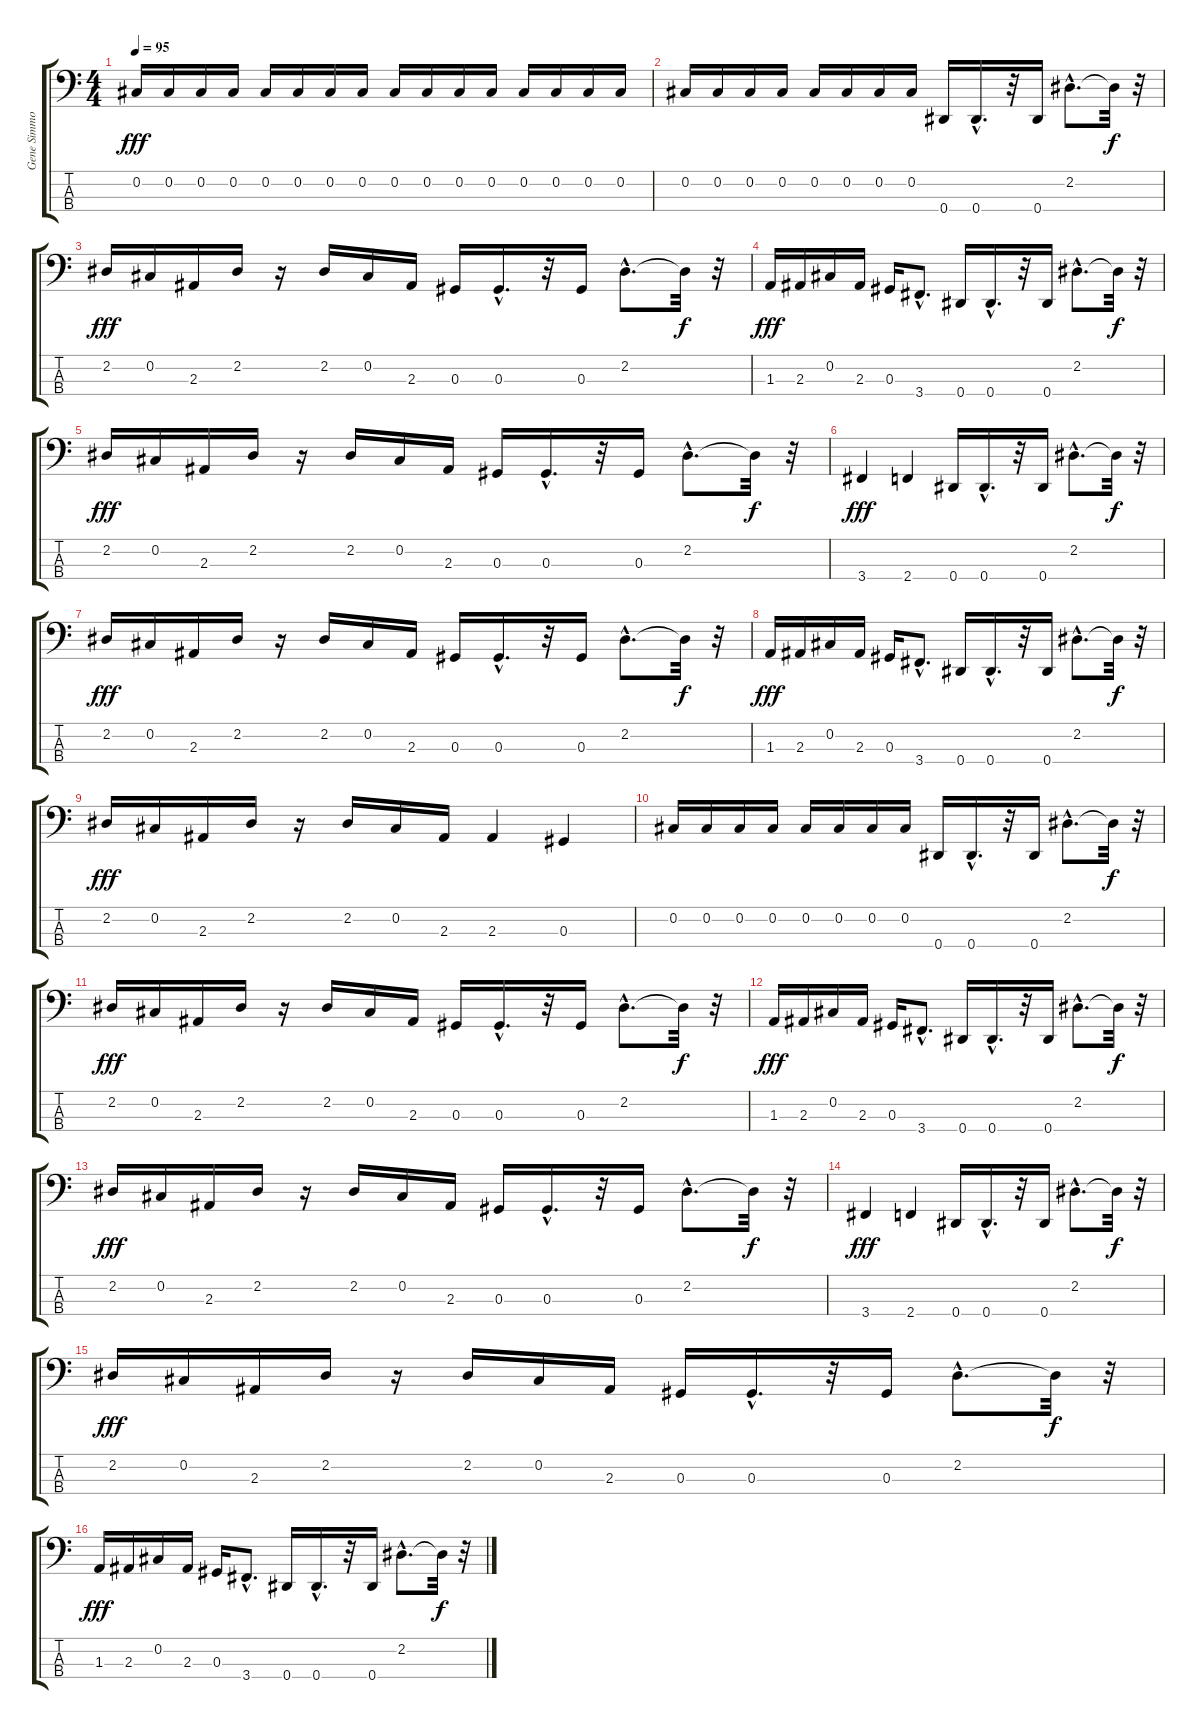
\track ("Gene Simmons" "Gene Simmo") {instrument electricbasspick}
\staff {score tabs}
\tuning (Gb2 Db2 Ab1 Eb1) {hide}
\ts (4 4)
\tempo 95
\clef f4
\ks c
0.2.16{dy fff} 0.2.16 0.2.16 0.2.16 0.2.16 0.2.16 0.2.16 0.2.16 0.2.16 0.2.16 0.2.16 0.2.16 0.2.16 0.2.16 0.2.16 0.2.16 |
0.2.16 0.2.16 0.2.16 0.2.16 0.2.16 0.2.16 0.2.16 0.2.16 0.4.16 0.4{hac}.16{d} r.32 0.4.16 2.2{hac}.8{d} 2.2{t}.32{dy f} r.32 |
2.2.16{dy fff} 0.2.16 2.3.16 2.2.16 r.16 2.2.16 0.2.16 2.3.16 0.3.16 0.3{hac}.16{d} r.32 0.3.16 2.2{hac}.8{d} 2.2{t}.32{dy f} r.32 |
1.3.16{dy fff} 2.3.16 0.2.16 2.3.16 0.3.16 3.4{hac}.8{d} 0.4.16 0.4{hac}.16{d} r.32 0.4.16 2.2{hac}.8{d} 2.2{t}.32{dy f} r.32 |
2.2.16{dy fff} 0.2.16 2.3.16 2.2.16 r.16 2.2.16 0.2.16 2.3.16 0.3.16 0.3{hac}.16{d} r.32 0.3.16 2.2{hac}.8{d} 2.2{t}.32{dy f} r.32 |
3.4.4{dy fff} 2.4.4 0.4.16 0.4{hac}.16{d} r.32 0.4.16 2.2{hac}.8{d} 2.2{t}.32{dy f} r.32 |
2.2.16{dy fff} 0.2.16 2.3.16 2.2.16 r.16 2.2.16 0.2.16 2.3.16 0.3.16 0.3{hac}.16{d} r.32 0.3.16 2.2{hac}.8{d} 2.2{t}.32{dy f} r.32 |
1.3.16{dy fff} 2.3.16 0.2.16 2.3.16 0.3.16 3.4{hac}.8{d} 0.4.16 0.4{hac}.16{d} r.32 0.4.16 2.2{hac}.8{d} 2.2{t}.32{dy f} r.32 |
2.2.16{dy fff} 0.2.16 2.3.16 2.2.16 r.16 2.2.16 0.2.16 2.3.16 2.3.4 0.3.4 |
0.2.16 0.2.16 0.2.16 0.2.16 0.2.16 0.2.16 0.2.16 0.2.16 0.4.16 0.4{hac}.16{d} r.32 0.4.16 2.2{hac}.8{d} 2.2{t}.32{dy f} r.32 |
2.2.16{dy fff} 0.2.16 2.3.16 2.2.16 r.16 2.2.16 0.2.16 2.3.16 0.3.16 0.3{hac}.16{d} r.32 0.3.16 2.2{hac}.8{d} 2.2{t}.32{dy f} r.32 |
1.3.16{dy fff} 2.3.16 0.2.16 2.3.16 0.3.16 3.4{hac}.8{d} 0.4.16 0.4{hac}.16{d} r.32 0.4.16 2.2{hac}.8{d} 2.2{t}.32{dy f} r.32 |
2.2.16{dy fff} 0.2.16 2.3.16 2.2.16 r.16 2.2.16 0.2.16 2.3.16 0.3.16 0.3{hac}.16{d} r.32 0.3.16 2.2{hac}.8{d} 2.2{t}.32{dy f} r.32 |
3.4.4{dy fff} 2.4.4 0.4.16 0.4{hac}.16{d} r.32 0.4.16 2.2{hac}.8{d} 2.2{t}.32{dy f} r.32 |
2.2.16{dy fff} 0.2.16 2.3.16 2.2.16 r.16 2.2.16 0.2.16 2.3.16 0.3.16 0.3{hac}.16{d} r.32 0.3.16 2.2{hac}.8{d} 2.2{t}.32{dy f} r.32 |
1.3.16{dy fff} 2.3.16 0.2.16 2.3.16 0.3.16 3.4{hac}.8{d} 0.4.16 0.4{hac}.16{d} r.32 0.4.16 2.2{hac}.8{d} 2.2{t}.32{dy f} r.32
